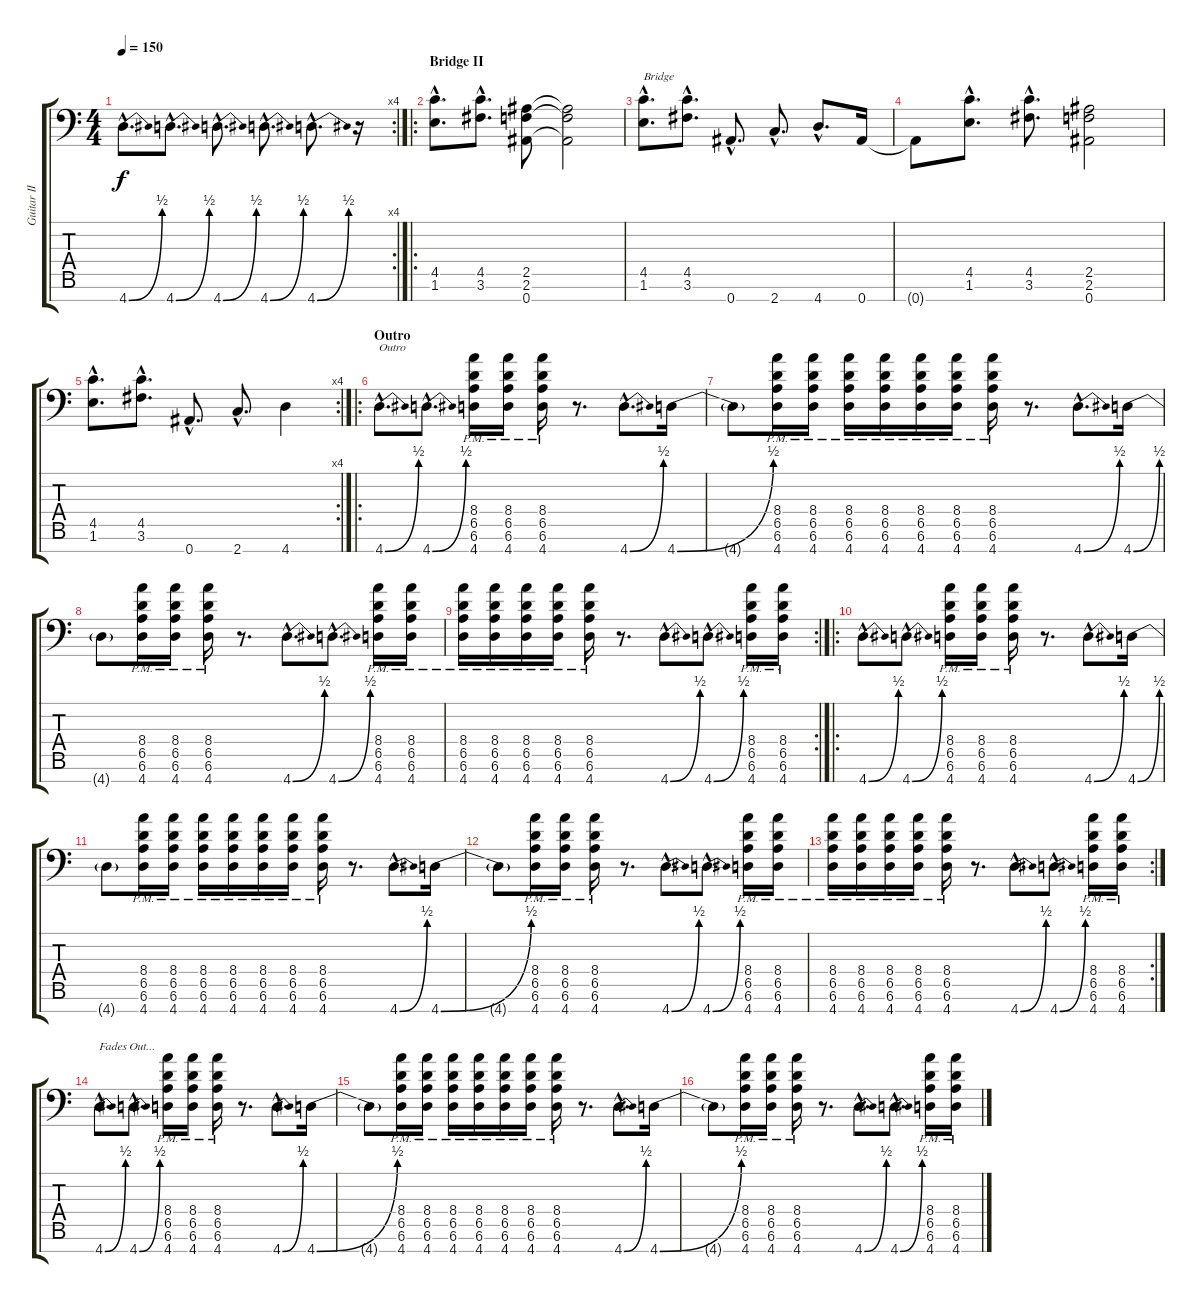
\track ("Guitar II [Mårten Hagström]" "Guitar II ") {instrument distortionguitar}
\staff {score tabs}
\tuning (Eb4 Bb3 Gb3 Db3 Ab2 Eb2 Bb1) {hide}
\rc 4
\ts (4 4)
\tempo 150
\clef f4
\ks c
4.7{be (bend 0 0 60 2) hac}.8{d dy f} 4.7{be (bend 0 0 60 2) hac}.8{d} 4.7{be (bend 0 0 60 2) hac}.8{d} 4.7{be (bend 0 0 60 2) hac}.8{d} 4.7{be (bend 0 0 60 2) hac}.8{d} r.16 |
\ro
\section ("" "Bridge II")
(4.5{hac} 1.6{hac}).8{d} (4.5{hac} 3.6{hac}).8{d} (2.5 2.6 0.7).8 (2.5{t} 2.6{t} 0.7{t}).2 |
(4.5{hac} 1.6{hac}).8{d txt "Bridge"} (4.5{hac} 3.6{hac}).8{d} 0.7{hac}.8{d} 2.7{hac}.8{d} 4.7{hac}.8{d} 0.7.16 |
0.7{t}.8 (4.5{hac} 1.6{hac}).8{d} (4.5{hac} 3.6{hac}).8{d} (2.5 2.6 0.7).2 |
\rc 4
(4.5{hac} 1.6{hac}).8{d} (4.5{hac} 3.6{hac}).8{d} 0.7{hac}.8{d} 2.7{hac}.8{d} 4.7.4 |
\ro
\section ("" "Outro")
4.7{be (bend 0 0 60 2) hac}.8{d txt "Outro"} 4.7{be (bend 0 0 60 2) hac}.8{d} (8.4{pm} 6.5{pm} 6.6{pm} 4.7{pm}).16 (8.4{pm} 6.5{pm} 6.6{pm} 4.7{pm}).16 (8.4{pm} 6.5{pm} 6.6{pm} 4.7{pm}).16 r.8{d} 4.7{be (bend 0 0 60 2) hac}.8{d} 4.7{be (bend 0 0 60 2)}.16 |
4.7{t}.8 (8.4{pm} 6.5{pm} 6.6{pm} 4.7{pm}).16 (8.4{pm} 6.5{pm} 6.6{pm} 4.7{pm}).16 (8.4{pm} 6.5{pm} 6.6{pm} 4.7{pm}).16 (8.4{pm} 6.5{pm} 6.6{pm} 4.7{pm}).16 (8.4{pm} 6.5{pm} 6.6{pm} 4.7{pm}).16 (8.4{pm} 6.5{pm} 6.6{pm} 4.7{pm}).16 (8.4{pm} 6.5{pm} 6.6{pm} 4.7{pm}).16 r.8{d} 4.7{be (bend 0 0 60 2) hac}.8{d} 4.7{be (bend 0 0 60 2)}.16 |
4.7{t}.8 (8.4{pm} 6.5{pm} 6.6{pm} 4.7{pm}).16 (8.4{pm} 6.5{pm} 6.6{pm} 4.7{pm}).16 (8.4{pm} 6.5{pm} 6.6{pm} 4.7{pm}).16 r.8{d} 4.7{be (bend 0 0 60 2) hac}.8{d} 4.7{be (bend 0 0 60 2) hac}.8{d} (8.4{pm} 6.5{pm} 6.6{pm} 4.7{pm}).16 (8.4{pm} 6.5{pm} 6.6{pm} 4.7{pm}).16 |
\rc 2
(8.4{pm} 6.5{pm} 6.6{pm} 4.7{pm}).16 (8.4{pm} 6.5{pm} 6.6{pm} 4.7{pm}).16 (8.4{pm} 6.5{pm} 6.6{pm} 4.7{pm}).16 (8.4{pm} 6.5{pm} 6.6{pm} 4.7{pm}).16 (8.4{pm} 6.5{pm} 6.6{pm} 4.7{pm}).16 r.8{d} 4.7{be (bend 0 0 60 2) hac}.8{d} 4.7{be (bend 0 0 60 2) hac}.8{d} (8.4{pm} 6.5{pm} 6.6{pm} 4.7{pm}).16 (8.4{pm} 6.5{pm} 6.6{pm} 4.7{pm}).16 |
\ro
4.7{be (bend 0 0 60 2) hac}.8{d} 4.7{be (bend 0 0 60 2) hac}.8{d} (8.4{pm} 6.5{pm} 6.6{pm} 4.7{pm}).16 (8.4{pm} 6.5{pm} 6.6{pm} 4.7{pm}).16 (8.4{pm} 6.5{pm} 6.6{pm} 4.7{pm}).16 r.8{d} 4.7{be (bend 0 0 60 2) hac}.8{d} 4.7{be (bend 0 0 60 2)}.16 |
4.7{t}.8 (8.4{pm} 6.5{pm} 6.6{pm} 4.7{pm}).16 (8.4{pm} 6.5{pm} 6.6{pm} 4.7{pm}).16 (8.4{pm} 6.5{pm} 6.6{pm} 4.7{pm}).16 (8.4{pm} 6.5{pm} 6.6{pm} 4.7{pm}).16 (8.4{pm} 6.5{pm} 6.6{pm} 4.7{pm}).16 (8.4{pm} 6.5{pm} 6.6{pm} 4.7{pm}).16 (8.4{pm} 6.5{pm} 6.6{pm} 4.7{pm}).16 r.8{d} 4.7{be (bend 0 0 60 2) hac}.8{d} 4.7{be (bend 0 0 60 2)}.16 |
4.7{t}.8 (8.4{pm} 6.5{pm} 6.6{pm} 4.7{pm}).16 (8.4{pm} 6.5{pm} 6.6{pm} 4.7{pm}).16 (8.4{pm} 6.5{pm} 6.6{pm} 4.7{pm}).16 r.8{d} 4.7{be (bend 0 0 60 2) hac}.8{d} 4.7{be (bend 0 0 60 2) hac}.8{d} (8.4{pm} 6.5{pm} 6.6{pm} 4.7{pm}).16 (8.4{pm} 6.5{pm} 6.6{pm} 4.7{pm}).16 |
\rc 2
(8.4{pm} 6.5{pm} 6.6{pm} 4.7{pm}).16 (8.4{pm} 6.5{pm} 6.6{pm} 4.7{pm}).16 (8.4{pm} 6.5{pm} 6.6{pm} 4.7{pm}).16 (8.4{pm} 6.5{pm} 6.6{pm} 4.7{pm}).16 (8.4{pm} 6.5{pm} 6.6{pm} 4.7{pm}).16 r.8{d} 4.7{be (bend 0 0 60 2) hac}.8{d} 4.7{be (bend 0 0 60 2) hac}.8{d} (8.4{pm} 6.5{pm} 6.6{pm} 4.7{pm}).16 (8.4{pm} 6.5{pm} 6.6{pm} 4.7{pm}).16 |
4.7{be (bend 0 0 60 2) hac}.8{d txt "Fades Out..."} 4.7{be (bend 0 0 60 2) hac}.8{d} (8.4{pm} 6.5{pm} 6.6{pm} 4.7{pm}).16 (8.4{pm} 6.5{pm} 6.6{pm} 4.7{pm}).16 (8.4{pm} 6.5{pm} 6.6{pm} 4.7{pm}).16 r.8{d} 4.7{be (bend 0 0 60 2) hac}.8{d} 4.7{be (bend 0 0 60 2)}.16 |
4.7{t}.8 (8.4{pm} 6.5{pm} 6.6{pm} 4.7{pm}).16 (8.4{pm} 6.5{pm} 6.6{pm} 4.7{pm}).16 (8.4{pm} 6.5{pm} 6.6{pm} 4.7{pm}).16 (8.4{pm} 6.5{pm} 6.6{pm} 4.7{pm}).16 (8.4{pm} 6.5{pm} 6.6{pm} 4.7{pm}).16 (8.4{pm} 6.5{pm} 6.6{pm} 4.7{pm}).16 (8.4{pm} 6.5{pm} 6.6{pm} 4.7{pm}).16 r.8{d} 4.7{be (bend 0 0 60 2) hac}.8{d} 4.7{be (bend 0 0 60 2)}.16 |
4.7{t}.8 (8.4{pm} 6.5{pm} 6.6{pm} 4.7{pm}).16 (8.4{pm} 6.5{pm} 6.6{pm} 4.7{pm}).16 (8.4{pm} 6.5{pm} 6.6{pm} 4.7{pm}).16 r.8{d} 4.7{be (bend 0 0 60 2) hac}.8{d} 4.7{be (bend 0 0 60 2) hac}.8{d} (8.4{pm} 6.5{pm} 6.6{pm} 4.7{pm}).16 (8.4{pm} 6.5{pm} 6.6{pm} 4.7{pm}).16
